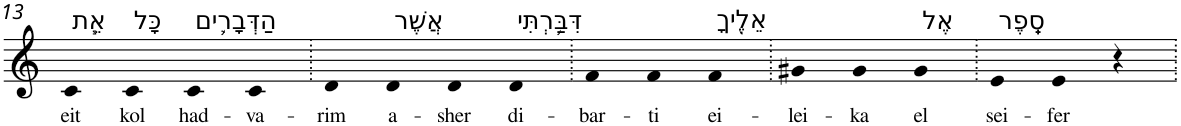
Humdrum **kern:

**kern	**text
*part1	*part1
*staff1	*staff1
*I"Piano	*
*I'Pno	*
!!LO:PB:g=z
*clefG2	*
*k[]	*
=13	=13
!LO:TX:a:t=אֵ֧ת	!
!	!LO:LY:b
4c	eit
!LO:TX:a:t=כָּל	!
!	!LO:LY:b
4c	kol
!LO:TX:a:t=הַדְּבָרִ֛ים	!
!	!LO:LY:b
4c	had-
!	!LO:LY:b
4c	-va-
=14.	=14.
!	!LO:LY:b
4d	-rim
!LO:TX:a:t=אֲשֶׁר	!
!	!LO:LY:b
4d	a-
!	!LO:LY:b
4d	-sher
!LO:TX:a:t=דִּבַּ֥רְתִּי	!
!	!LO:LY:b
4d	di-
=15.	=15.
!	!LO:LY:b
4f	-bar-
!	!LO:LY:b
4f	-ti
!LO:TX:a:t=אֵלֶ֖יךָ	!
!	!LO:LY:b
4f	ei-
=16.	=16.
!	!LO:LY:b
4g#X	-lei-
!	!LO:LY:b
4g#	-ka
!LO:TX:a:t=אֶל	!
!	!LO:LY:b
4g#	el
=17.	=17.
!LO:TX:a:t=סֵֽפֶר	!
!	!LO:LY:b
4e	sei-
!	!LO:LY:b
4e	-fer
4r	.
=.	=.
*-	*-
